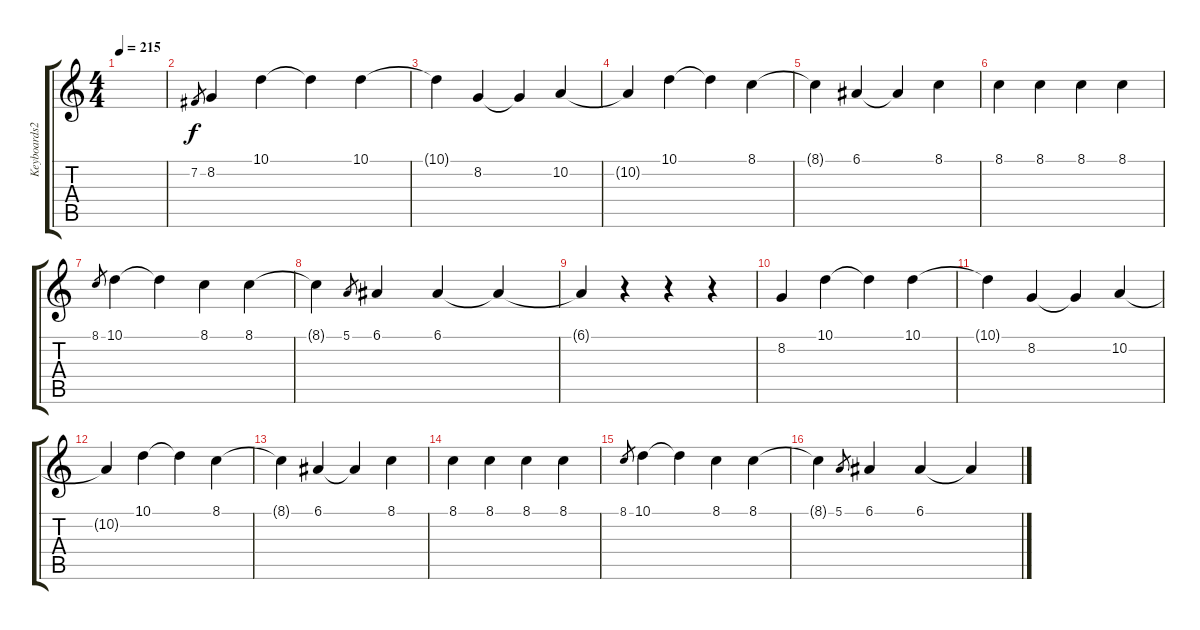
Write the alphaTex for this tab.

\track ("Keyboards2" "Keyboards2") {instrument lead8bassandlead}
\staff {score tabs}
\tuning (E4 B3 G3 D3 A2 E2) {hide}
\ts (4 4)
\tempo 215
\clef g2
\ks c
|
7.2.8{gr} 8.2.4 10.1.4 10.1{t}.4 10.1.4 |
10.1{t}.4 8.2.4 8.2{t}.4 10.2.4 |
10.2{t}.4 10.1.4 10.1{t}.4 8.1.4 |
8.1{t}.4 6.1.4 6.1{t}.4 8.1.4 |
8.1.4 8.1.4 8.1.4 8.1.4 |
8.1.8{gr} 10.1.4 10.1{t}.4 8.1.4 8.1.4 |
8.1{t}.4 5.1.8{gr} 6.1.4 6.1.4 6.1{t}.4 |
6.1{t}.4 r.4 r.4 r.4 |
8.2.4 10.1.4 10.1{t}.4 10.1.4 |
10.1{t}.4 8.2.4 8.2{t}.4 10.2.4 |
10.2{t}.4 10.1.4 10.1{t}.4 8.1.4 |
8.1{t}.4 6.1.4 6.1{t}.4 8.1.4 |
8.1.4 8.1.4 8.1.4 8.1.4 |
8.1.8{gr} 10.1.4 10.1{t}.4 8.1.4 8.1.4 |
8.1{t}.4 5.1.8{gr} 6.1.4 6.1.4 6.1{t}.4
